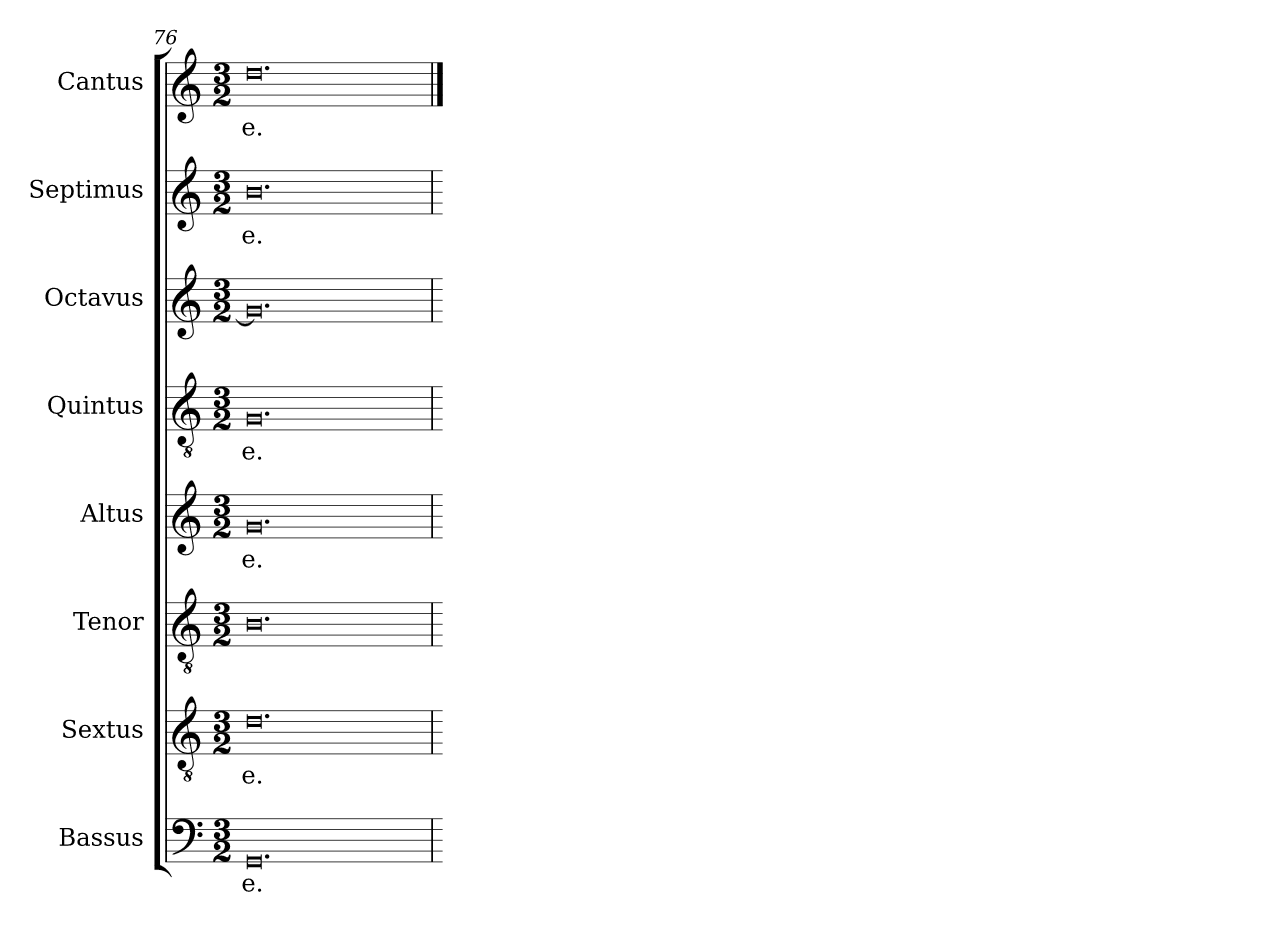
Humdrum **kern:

**kern	**text	**kern	**text	**kern	**kern	**text	**kern	**text	**kern	**kern	**text	**kern	**text
*part8	*part8	*part7	*part7	*part6	*part5	*part5	*part4	*part4	*part3	*part2	*part2	*part1	*part1
*staff8	*staff8	*staff7	*staff7	*staff6	*staff5	*staff5	*staff4	*staff4	*staff3	*staff2	*staff2	*staff1	*staff1
*I"Bassus	*	*I"Sextus	*	*I"Tenor	*I"Altus	*	*I"Quintus	*	*I"Octavus	*I"Septimus	*	*I"Cantus	*
*clefF4	*	*clefGv2	*	*clefGv2	*clefG2	*	*clefGv2	*	*clefG2	*clefG2	*	*clefG2	*
*M3/2	*	*M3/2	*	*M3/2	*M3/2	*	*M3/2	*	*M3/2	*M3/2	*	*M3/2	*
=76	=76	=76	=76	=76	=76	=76	=76	=76	=76	=76	=76	=76	=76
!	!LO:LY:b:cj	!	!LO:LY:b:cj	!	!	!LO:LY:b:cj	!	!LO:LY:b:cj	!	!	!LO:LY:b:cj	!	!LO:LY:b:cj
0.GG	e.	0.d	e.	0.B	0.g	-e.	0.G	e.	0.g]	0.b	-e.	0.dd	e.
=	==	=	==	=	=	==	=	==	=	=	==	==	==
*-	*-	*-	*-	*-	*-	*-	*-	*-	*-	*-	*-	*-	*-
